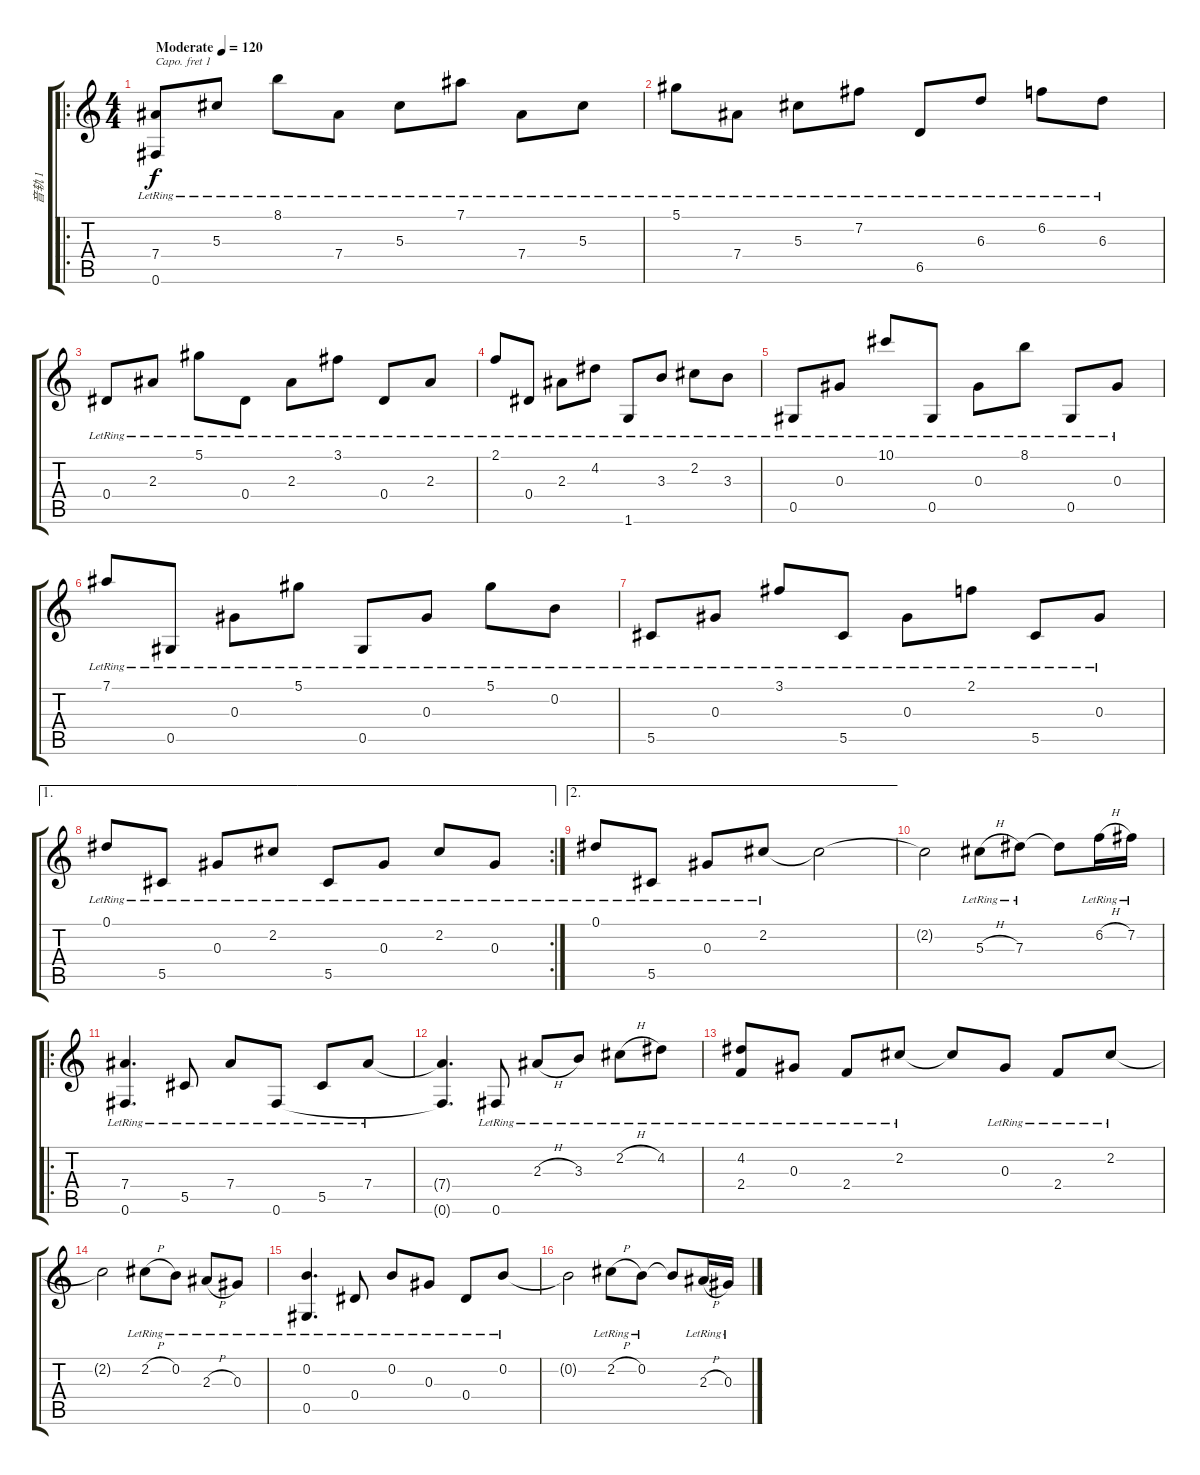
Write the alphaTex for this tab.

\track ("音轨 1" "音轨 1") {instrument acousticguitarsteel}
\staff {score tabs}
\capo 1
\tuning (D4 Bb3 G3 D3 G2 F2) {hide}
\ro
\ts (4 4)
\tempo (120 "Moderate")
\clef g2
\ks c
(7.4{lr} 0.6{lr}).8{dy f instrument acousticguitarsteel} 5.3{lr}.8 8.1{lr}.8 7.4{lr}.8 5.3{lr}.8 7.1{lr}.8 7.4{lr}.8 5.3{lr}.8 |
5.1{lr}.8 7.4{lr}.8 5.3{lr}.8 7.2{lr}.8 6.5{lr}.8 6.3{lr}.8 6.2{lr}.8 6.3{lr}.8 |
0.4{lr}.8 2.3{lr}.8 5.1{lr}.8 0.4{lr}.8 2.3{lr}.8 3.1{lr}.8 0.4{lr}.8 2.3{lr}.8 |
2.1{lr}.8 0.4{lr}.8 2.3{lr}.8 4.2{lr}.8 1.6{lr}.8 3.3{lr}.8 2.2{lr}.8 3.3{lr}.8 |
0.5{lr}.8 0.3{lr}.8 10.1{lr}.8 0.5{lr}.8 0.3{lr}.8 8.1{lr}.8 0.5{lr}.8 0.3{lr}.8 |
7.1{lr}.8 0.5{lr}.8 0.3{lr}.8 5.1{lr}.8 0.5{lr}.8 0.3{lr}.8 5.1{lr}.8 0.2{lr}.8 |
5.5{lr}.8 0.3{lr}.8 3.1{lr}.8 5.5{lr}.8 0.3{lr}.8 2.1{lr}.8 5.5{lr}.8 0.3{lr}.8 |
\ae 1
\rc 2
0.1{lr}.8 5.5{lr}.8 0.3{lr}.8 2.2{lr}.8 5.5{lr}.8 0.3{lr}.8 2.2{lr}.8 0.3{lr}.8 |
\ae 2
0.1{lr}.8 5.5{lr}.8 0.3{lr}.8 2.2{lr}.8 2.2{t}.2 |
2.2{t}.2 5.3{h lr}.8 7.3{lr}.8 7.3{t}.8 6.2{h lr}.16 7.2{lr}.16 |
\ro
(7.4{lr} 0.6{lr}).4{d} 5.5{lr}.8 7.4{lr}.8 0.6{lr}.8 5.5{lr}.8 7.4{lr}.8 |
(7.4{t} 0.6{t}).4{d} 0.6{lr}.8 2.3{h lr}.8 3.3{lr}.8 2.2{h lr}.8 4.2{lr}.8 |
(4.2{lr} 2.4{lr}).8 0.3{lr}.8 2.4{lr}.8 2.2{lr}.8 2.2{t}.8 0.3{lr}.8 2.4{lr}.8 2.2{lr}.8 |
2.2{t}.2 2.2{h lr}.8 0.2{lr}.8 2.3{h lr}.8 0.3{lr}.8 |
(0.2{lr} 0.5{lr}).4{d} 0.4{lr}.8 0.2{lr}.8 0.3{lr}.8 0.4{lr}.8 0.2{lr}.8 |
0.2{t}.2 2.2{h lr}.8 0.2{lr}.8 0.2{t}.8 2.3{h lr}.16 0.3{lr}.16
